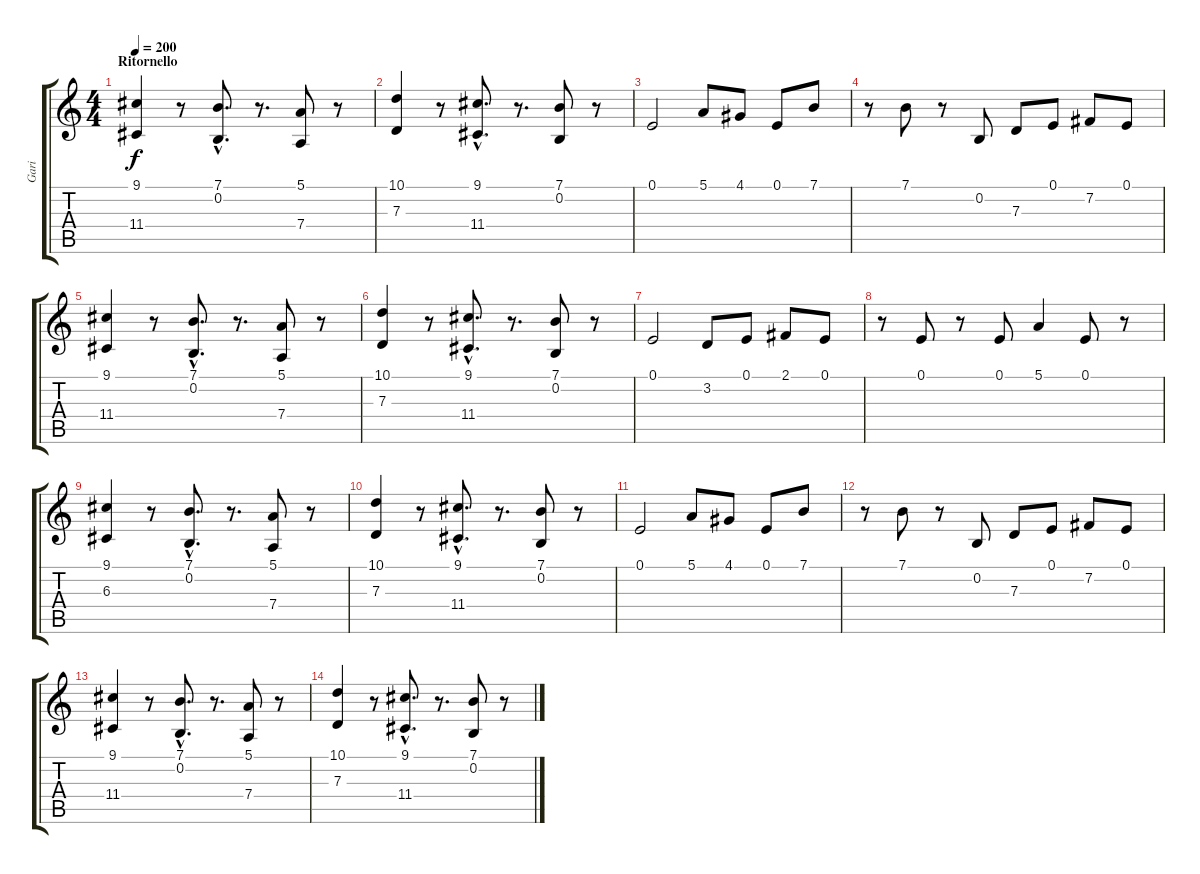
\track ("Gari" "Gari") {instrument trombone}
\staff {score tabs}
\tuning (E4 B3 G3 D3 A2 E2) {hide}
\ts (4 4)
\section ("" "Ritornello")
\tempo 200
\clef g2
\ks c
(9.1 11.4).4{dy f} r.8 (7.1{hac} 0.2{hac}).8{d} r.8{d} (5.1 7.4).8 r.8 |
(10.1 7.3).4 r.8 (9.1{hac} 11.4{hac}).8{d} r.8{d} (7.1 0.2).8 r.8 |
0.1.2 5.1.8 4.1.8 0.1.8 7.1.8 |
r.8 7.1.8 r.8 0.2.8 7.3.8 0.1.8 7.2.8 0.1.8 |
(9.1 11.4).4 r.8 (7.1{hac} 0.2{hac}).8{d} r.8{d} (5.1 7.4).8 r.8 |
(10.1 7.3).4 r.8 (9.1{hac} 11.4{hac}).8{d} r.8{d} (7.1 0.2).8 r.8 |
0.1.2 3.2.8 0.1.8 2.1.8 0.1.8 |
r.8 0.1.8 r.8 0.1.8 5.1.4 0.1.8 r.8 |
(9.1 6.3).4 r.8 (7.1{hac} 0.2{hac}).8{d} r.8{d} (5.1 7.4).8 r.8 |
(10.1 7.3).4 r.8 (9.1{hac} 11.4{hac}).8{d} r.8{d} (7.1 0.2).8 r.8 |
0.1.2 5.1.8 4.1.8 0.1.8 7.1.8 |
r.8 7.1.8 r.8 0.2.8 7.3.8 0.1.8 7.2.8 0.1.8 |
(9.1 11.4).4 r.8 (7.1{hac} 0.2{hac}).8{d} r.8{d} (5.1 7.4).8 r.8 |
(10.1 7.3).4 r.8 (9.1{hac} 11.4{hac}).8{d} r.8{d} (7.1 0.2).8 r.8
